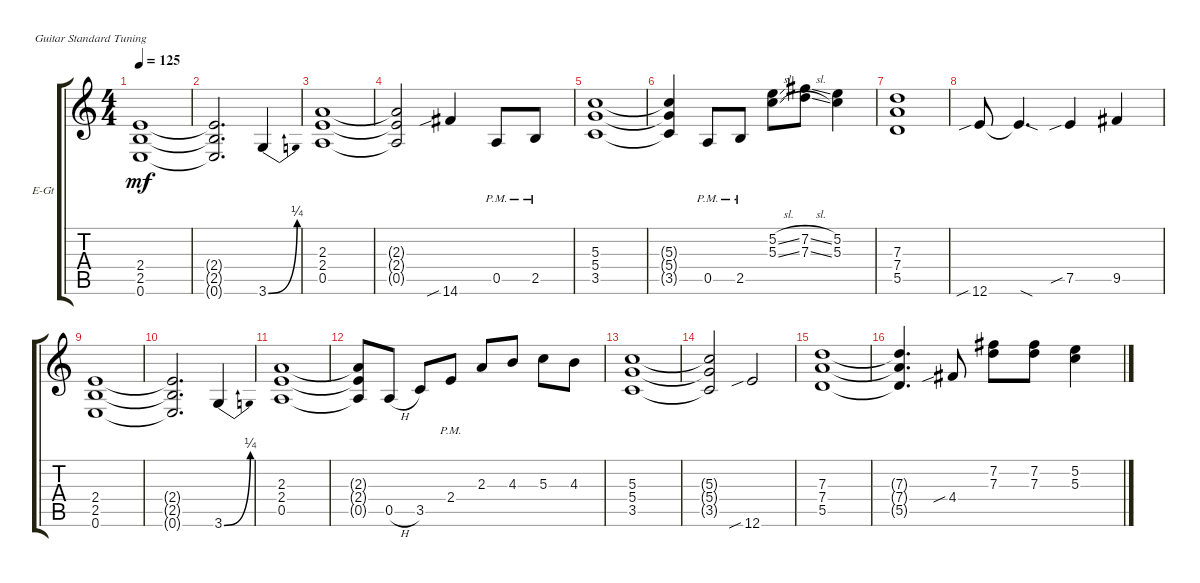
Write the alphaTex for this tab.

\defaultSystemsLayout 4
\bracketExtendMode groupsimilarinstruments
\firstSystemTrackNameOrientation horizontal
\otherSystemsTrackNameOrientation horizontal
\track ("Rhythm Distortion" "E-Gt") {instrument distortionguitar}
\staff {score tabs}
\tuning (E4 B3 G3 D3 A2 E2)
\ts (4 4)
\tempo 125
\clef g2
\ks c
(2.4 2.5 0.6).1{dy mf} |
(2.4{t} 2.5{t} 0.6{t}).2{d} 3.6{be (bend 0 0 15 1)}.4 |
(2.3 2.4 0.5).1 |
(2.3{t} 2.4{t} 0.5{t}).2 14.6{sib}.4 0.5{pm}.8 2.5{pm}.8 |
(5.3 5.4 3.5).1 |
(5.3{t} 5.4{t} 3.5{t}).4 0.5{pm}.8 2.5{pm}.8 (5.2{sl} 5.3{sl}).8 (7.2{sl} 7.3{sl}).8 (5.2 5.3).4 |
(7.3 7.4 5.5).1 |
12.6{sib}.8 12.6{sod t}.4{d} 7.5{sib}.4 9.5.4 |
(2.4 2.5 0.6).1 |
(2.4{t} 2.5{t} 0.6{t}).2{d} 3.6{be (bend 0 0 15 1)}.4 |
(2.3 2.4 0.5).1 |
(2.3{t} 2.4{t} 0.5{t}).8 0.5{h}.8 3.5.8 2.4{pm}.8 2.3.8 4.3.8 5.3.8 4.3.8 |
(5.3 5.4 3.5).1 |
(5.3{t} 5.4{t} 3.5{t}).2 12.6{sib}.2 |
(7.3 7.4 5.5).1 |
(7.3{t} 7.4{t} 5.5{t}).4{d} 4.4{sib}.8 (7.2 7.3).8 (7.2 7.3).8 (5.2 5.3).4
